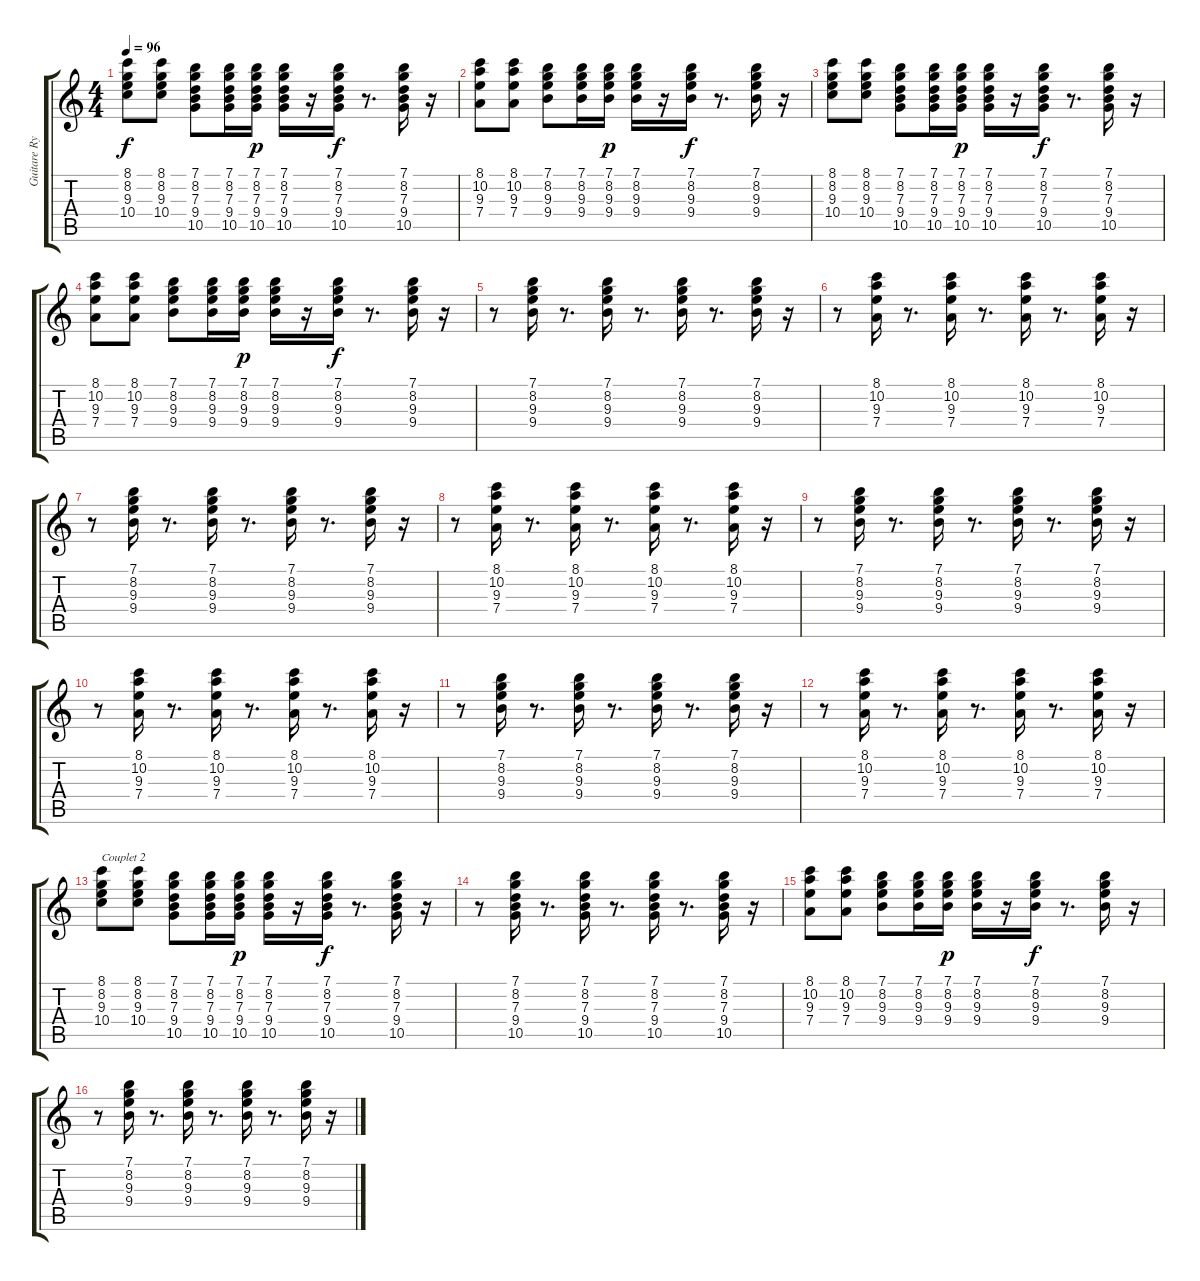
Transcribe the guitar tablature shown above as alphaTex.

\track ("Guitare Ryhtmique" "Guitare Ry") {instrument acousticguitarsteel}
\staff {score tabs}
\tuning (E4 B3 G3 D3 A2 E2) {hide}
\ts (4 4)
\tempo 96
\clef g2
\ks c
(8.1 8.2 9.3 10.4).8{dy f} (8.1 8.2 9.3 10.4).8 (7.1 8.2 7.3 9.4 10.5).8 (7.1 8.2 7.3 9.4 10.5).16 (7.1 8.2 7.3 9.4 10.5).16{dy p} (7.1 8.2 7.3 9.4 10.5).16 r.16 (7.1 8.2 7.3 9.4 10.5).16{dy f} r.8{d} (7.1 8.2 7.3 9.4 10.5).16 r.16 |
(8.1 10.2 9.3 7.4).8 (8.1 10.2 9.3 7.4).8 (7.1 8.2 9.3 9.4).8 (7.1 8.2 9.3 9.4).16 (7.1 8.2 9.3 9.4).16{dy p} (7.1 8.2 9.3 9.4).16 r.16 (7.1 8.2 9.3 9.4).16{dy f} r.8{d} (7.1 8.2 9.3 9.4).16 r.16 |
(8.1 8.2 9.3 10.4).8 (8.1 8.2 9.3 10.4).8 (7.1 8.2 7.3 9.4 10.5).8 (7.1 8.2 7.3 9.4 10.5).16 (7.1 8.2 7.3 9.4 10.5).16{dy p} (7.1 8.2 7.3 9.4 10.5).16 r.16 (7.1 8.2 7.3 9.4 10.5).16{dy f} r.8{d} (7.1 8.2 7.3 9.4 10.5).16 r.16 |
(8.1 10.2 9.3 7.4).8 (8.1 10.2 9.3 7.4).8 (7.1 8.2 9.3 9.4).8 (7.1 8.2 9.3 9.4).16 (7.1 8.2 9.3 9.4).16{dy p} (7.1 8.2 9.3 9.4).16 r.16 (7.1 8.2 9.3 9.4).16{dy f} r.8{d} (7.1 8.2 9.3 9.4).16 r.16 |
r.8 (7.1 8.2 9.3 9.4).16 r.8{d} (7.1 8.2 9.3 9.4).16 r.8{d} (7.1 8.2 9.3 9.4).16 r.8{d} (7.1 8.2 9.3 9.4).16 r.16 |
r.8 (8.1 10.2 9.3 7.4).16 r.8{d} (8.1 10.2 9.3 7.4).16 r.8{d} (8.1 10.2 9.3 7.4).16 r.8{d} (8.1 10.2 9.3 7.4).16 r.16 |
r.8 (7.1 8.2 9.3 9.4).16 r.8{d} (7.1 8.2 9.3 9.4).16 r.8{d} (7.1 8.2 9.3 9.4).16 r.8{d} (7.1 8.2 9.3 9.4).16 r.16 |
r.8 (8.1 10.2 9.3 7.4).16 r.8{d} (8.1 10.2 9.3 7.4).16 r.8{d} (8.1 10.2 9.3 7.4).16 r.8{d} (8.1 10.2 9.3 7.4).16 r.16 |
r.8 (7.1 8.2 9.3 9.4).16 r.8{d} (7.1 8.2 9.3 9.4).16 r.8{d} (7.1 8.2 9.3 9.4).16 r.8{d} (7.1 8.2 9.3 9.4).16 r.16 |
r.8 (8.1 10.2 9.3 7.4).16 r.8{d} (8.1 10.2 9.3 7.4).16 r.8{d} (8.1 10.2 9.3 7.4).16 r.8{d} (8.1 10.2 9.3 7.4).16 r.16 |
r.8 (7.1 8.2 9.3 9.4).16 r.8{d} (7.1 8.2 9.3 9.4).16 r.8{d} (7.1 8.2 9.3 9.4).16 r.8{d} (7.1 8.2 9.3 9.4).16 r.16 |
r.8 (8.1 10.2 9.3 7.4).16 r.8{d} (8.1 10.2 9.3 7.4).16 r.8{d} (8.1 10.2 9.3 7.4).16 r.8{d} (8.1 10.2 9.3 7.4).16 r.16 |
(8.1 8.2 9.3 10.4).8{txt "Couplet 2"} (8.1 8.2 9.3 10.4).8 (7.1 8.2 7.3 9.4 10.5).8 (7.1 8.2 7.3 9.4 10.5).16 (7.1 8.2 7.3 9.4 10.5).16{dy p} (7.1 8.2 7.3 9.4 10.5).16 r.16 (7.1 8.2 7.3 9.4 10.5).16{dy f} r.8{d} (7.1 8.2 7.3 9.4 10.5).16 r.16 |
r.8 (7.1 8.2 7.3 9.4 10.5).16 r.8{d} (7.1 8.2 7.3 9.4 10.5).16 r.8{d} (7.1 8.2 7.3 9.4 10.5).16 r.8{d} (7.1 8.2 7.3 9.4 10.5).16 r.16 |
(8.1 10.2 9.3 7.4).8 (8.1 10.2 9.3 7.4).8 (7.1 8.2 9.3 9.4).8 (7.1 8.2 9.3 9.4).16 (7.1 8.2 9.3 9.4).16{dy p} (7.1 8.2 9.3 9.4).16 r.16 (7.1 8.2 9.3 9.4).16{dy f} r.8{d} (7.1 8.2 9.3 9.4).16 r.16 |
r.8 (7.1 8.2 9.3 9.4).16 r.8{d} (7.1 8.2 9.3 9.4).16 r.8{d} (7.1 8.2 9.3 9.4).16 r.8{d} (7.1 8.2 9.3 9.4).16 r.16
